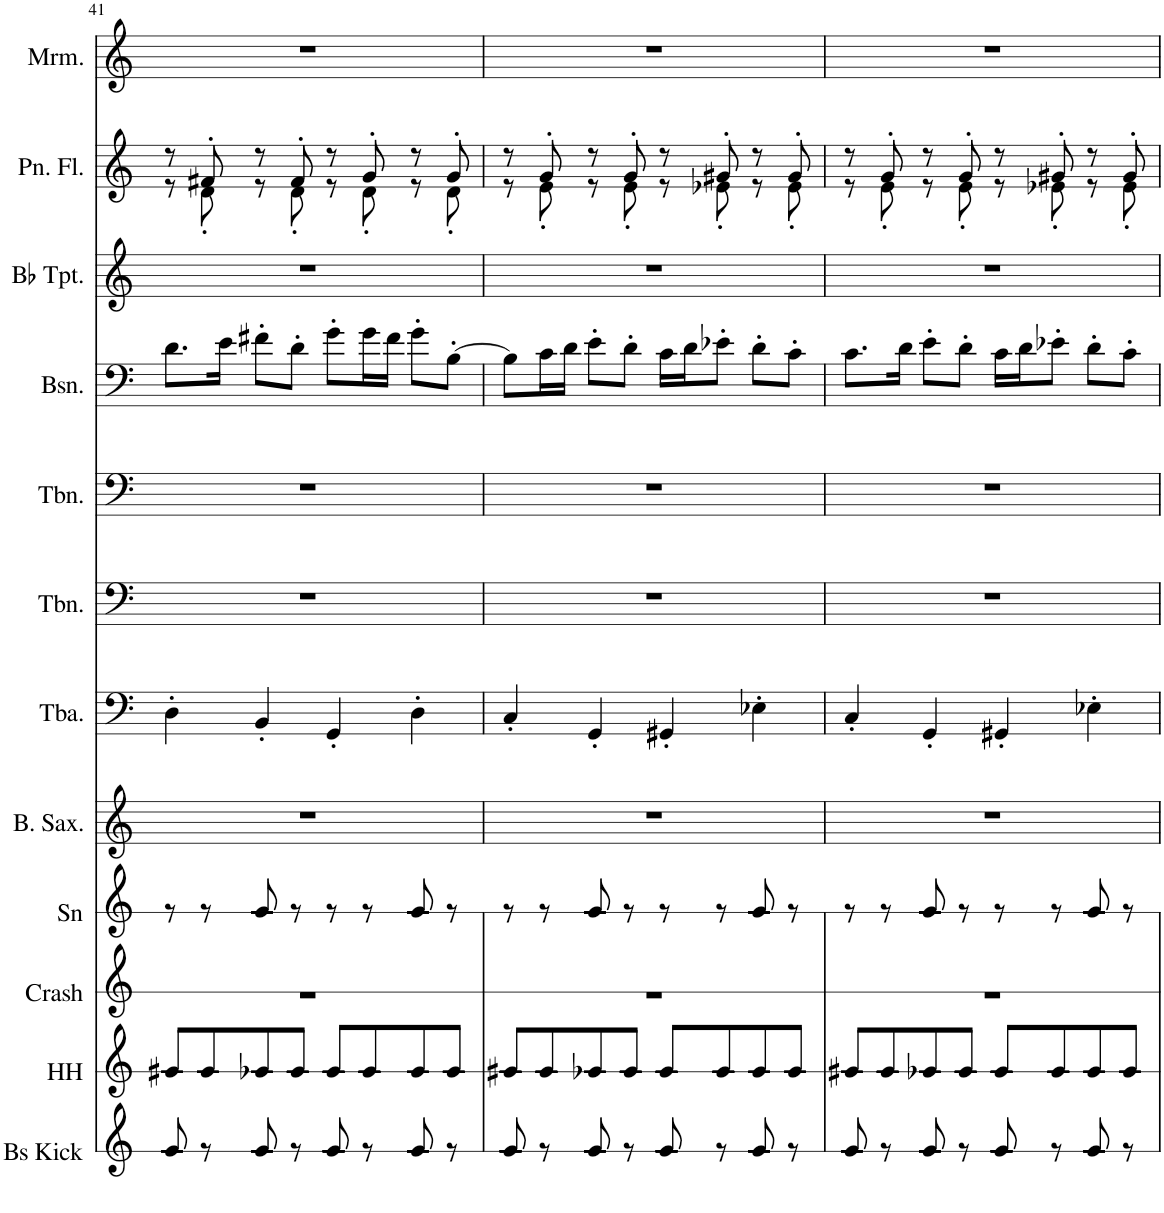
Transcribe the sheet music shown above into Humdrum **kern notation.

**kern	**kern	**kern	**kern	**kern	**kern	**kern	**kern	**kern	**kern	**kern	**kern
*part12	*part11	*part10	*part9	*part8	*part7	*part6	*part5	*part4	*part3	*part2	*part1
*staff12	*staff11	*staff10	*staff9	*staff8	*staff7	*staff6	*staff5	*staff4	*staff3	*staff2	*staff1
*I"Bass Kick	*I"Hi-Hats	*I"Crash	*I"Snare	*I"Bass Saxophone	*I"Tuba	*I"Trombone	*I"Trombone	*I"Bassoon	*I"Bb Trumpet	*I"Pan Flute	*I"Marimba
*I'Bs Kick	*I'HH	*I'Crash	*I'Sn	*I'B. Sax.	*I'Tba.	*I'Tbn.	*I'Tbn.	*I'Bsn.	*I'Bb Tpt.	*I'Pn. Fl.	*I'Mrm.
!!LO:PB:g=z
*clefG2	*clefG2	*clefG2	*clefG2	*clefG2	*clefF4	*clefF4	*clefF4	*clefF4	*clefG2	*clefG2	*clefG2
*Trd-7c-12	*Trd-7c-12	*Trd-7c-12	*Trd-7c-12	*Trd15c26	*	*	*	*	*Trd1c2	*	*
*k[]	*k[]	*k[]	*k[]	*k[]	*k[]	*k[]	*k[]	*k[]	*k[]	*k[]	*k[]
*M4/4	*M4/4	*M4/4	*M4/4	*M4/4	*M4/4	*M4/4	*M4/4	*M4/4	*M4/4	*M4/4	*M4/4
=41	=41	=41	=41	=41	=41	=41	=41	=41	=41	=41	=41
*	*	*	*	*	*	*	*	*	*	*^	*
8CCC/	8GGG#X/L	1r	8r	1r	4D'\	1r	1r	8.d\L	1r	8r	8r	1r
8r	8GGG#/	.	8r	.	.	.	.	.	.	8f#X'/	8d'\	.
.	.	.	.	.	.	.	.	16e\Jk	.	.	.	.
8CCC/	8BBB-X/	.	8CCC/	.	4BB'/	.	.	8f#X'\L	.	8r	8r	.
8r	8GGG#/J	.	8r	.	.	.	.	8d'\J	.	8f#'/	8d'\	.
8CCC/	8GGG#/L	.	8r	.	4GG'/	.	.	8g'\L	.	8r	8r	.
8r	8GGG#/	.	8r	.	.	.	.	16g\L	.	8g'/	8d'\	.
.	.	.	.	.	.	.	.	16f#\JJ	.	.	.	.
8CCC/	8BBB-/	.	8CCC/	.	4D'\	.	.	8g'\L	.	8r	8r	.
8r	8GGG#/J	.	8r	.	.	.	.	[8B'\J	.	8g'/	8d'\	.
=42	=42	=42	=42	=42	=42	=42	=42	=42	=42	=42	=42	=42
8CCC/	8GGG#X/L	1r	8r	1r	4C'/	1r	1r	8B\L]	1r	8r	8r	1r
8r	8GGG#/	.	8r	.	.	.	.	16c\L	.	8g'/	8e'\	.
.	.	.	.	.	.	.	.	16d\JJ	.	.	.	.
8CCC/	8BBB-X/	.	8CCC/	.	4GG'/	.	.	8e'\L	.	8r	8r	.
8r	8GGG#/J	.	8r	.	.	.	.	8d'\J	.	8g'/	8e'\	.
8CCC/	8GGG#/L	.	8r	.	4GG#X'/	.	.	16c\LL	.	8r	8r	.
.	.	.	.	.	.	.	.	16d\J	.	.	.	.
8r	8GGG#/	.	8r	.	.	.	.	8e-X'\J	.	8g#X'/	8e-X'\	.
8CCC/	8BBB-/	.	8CCC/	.	4E-X'\	.	.	8d'\L	.	8r	8r	.
8r	8GGG#/J	.	8r	.	.	.	.	8c'\J	.	8g#'/	8e-'\	.
=43	=43	=43	=43	=43	=43	=43	=43	=43	=43	=43	=43	=43
8CCC/	8GGG#X/L	1r	8r	1r	4C'/	1r	1r	8.c\L	1r	8r	8r	1r
8r	8GGG#/	.	8r	.	.	.	.	.	.	8g'/	8e'\	.
.	.	.	.	.	.	.	.	16d\Jk	.	.	.	.
8CCC/	8BBB-X/	.	8CCC/	.	4GG'/	.	.	8e'\L	.	8r	8r	.
8r	8GGG#/J	.	8r	.	.	.	.	8d'\J	.	8g'/	8e'\	.
8CCC/	8GGG#/L	.	8r	.	4GG#X'/	.	.	16c\LL	.	8r	8r	.
.	.	.	.	.	.	.	.	16d\J	.	.	.	.
8r	8GGG#/	.	8r	.	.	.	.	8e-X'\J	.	8g#X'/	8e-X'\	.
8CCC/	8BBB-/	.	8CCC/	.	4E-X'\	.	.	8d'\L	.	8r	8r	.
8r	8GGG#/J	.	8r	.	.	.	.	8c'\J	.	8g#'/	8e-'\	.
*	*	*	*	*	*	*	*	*	*	*v	*v	*
=	=	=	=	=	=	=	=	=	=	=	=
*-	*-	*-	*-	*-	*-	*-	*-	*-	*-	*-	*-
